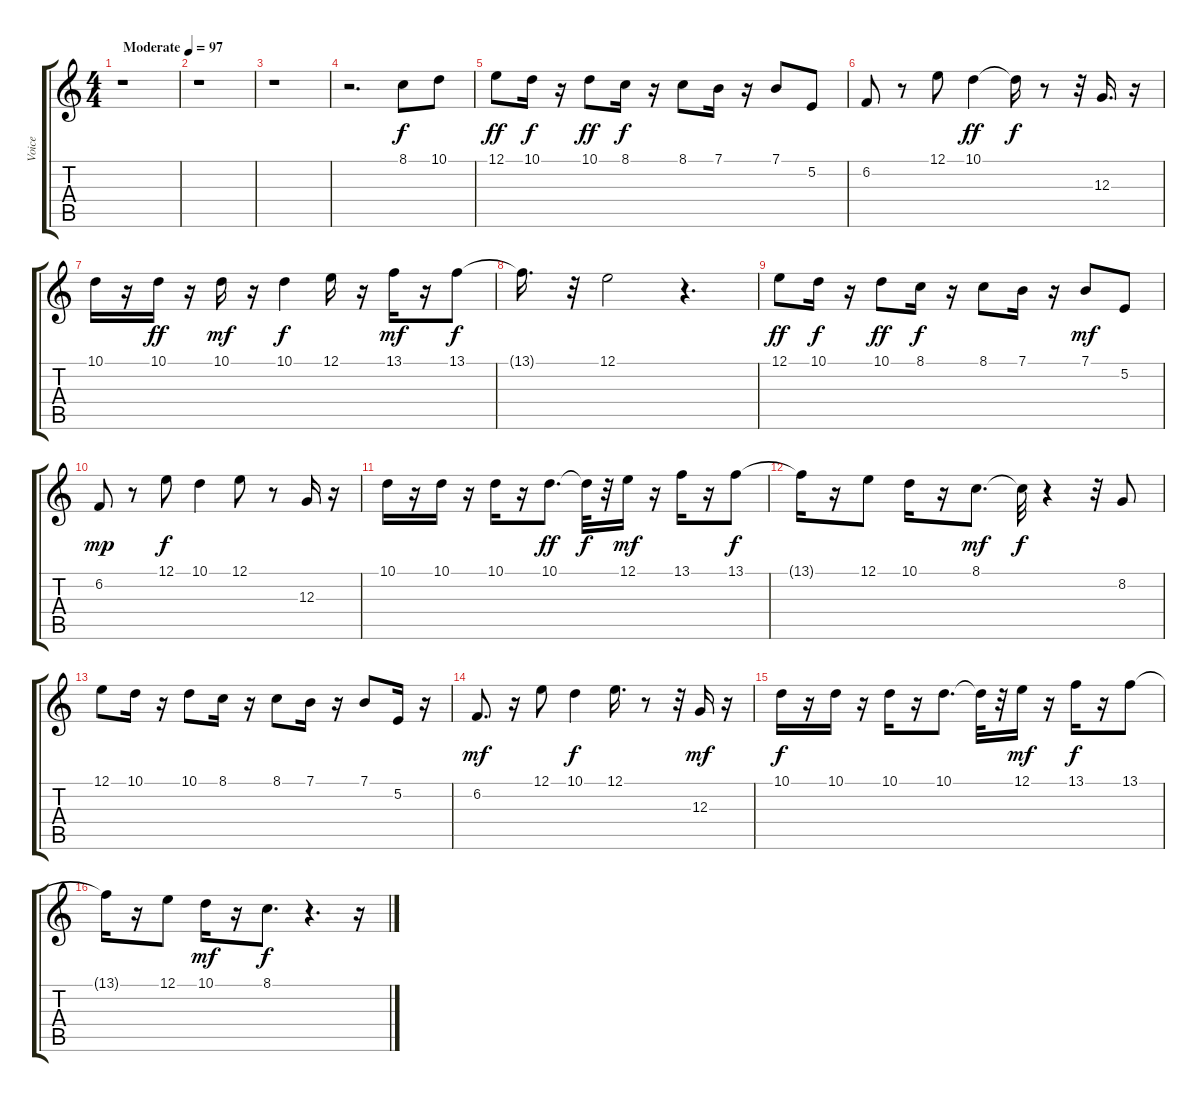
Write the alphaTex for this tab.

\track ("Voice" "Voice") {instrument oboe}
\staff {score tabs}
\tuning (E4 B3 G3 D3 A2 E2) {hide}
\ts (4 4)
\tempo (97 "Moderate")
\clef g2
\ks c
r.1{dy f instrument oboe} |
r.1 |
r.1 |
r.2{d} 8.1.8{volume 12} 10.1.8 |
12.1.8{dy ff} 10.1.16{dy f} r.16 10.1.8{dy ff} 8.1.16{dy f} r.16 8.1.8 7.1.16 r.16 7.1.8 5.2.8 |
6.2.8 r.8 12.1.8 10.1.4{dy ff} 10.1{t}.16{dy f} r.8 r.32 12.3.16{d} r.16 |
10.1.16 r.16 10.1.16{dy ff} r.16 10.1.16{dy mf} r.16 10.1.4{dy f} 12.1.16 r.16 13.1.16{dy mf} r.16 13.1.8{dy f} |
13.1{t}.16{d} r.32 12.1.2 r.4{d} |
12.1.8{dy ff} 10.1.16{dy f} r.16 10.1.8{dy ff} 8.1.16{dy f} r.16 8.1.8 7.1.16 r.16 7.1.8{dy mf} 5.2.8 |
6.2.8{dy mp} r.8 12.1.8{dy f} 10.1.4 12.1.8 r.8 12.3.16 r.16 |
10.1.16 r.16 10.1.16 r.16 10.1.16 r.16 10.1.8{d dy ff} 10.1{t}.32{dy f} r.32 12.1.16{dy mf} r.16 13.1.16 r.16 13.1.8{dy f} |
13.1{t}.16 r.16 12.1.8 10.1.16 r.16 8.1.8{d dy mf} 8.1{t}.32{dy f} r.4 r.32 8.2.8 |
12.1.8 10.1.16 r.16 10.1.8 8.1.16 r.16 8.1.8 7.1.16 r.16 7.1.8 5.2.16 r.16 |
6.2.8{d dy mf} r.16 12.1.8 10.1.4{dy f} 12.1.16{d} r.8 r.32 12.3.16{dy mf} r.16 |
10.1.16{dy f} r.16 10.1.16 r.16 10.1.16 r.16 10.1.8{d} 10.1{t}.32 r.32 12.1.16{dy mf} r.16 13.1.16{dy f} r.16 13.1.8 |
13.1{t}.16 r.16 12.1.8 10.1.16{dy mf} r.16 8.1.8{d dy f} r.4{d} r.16
